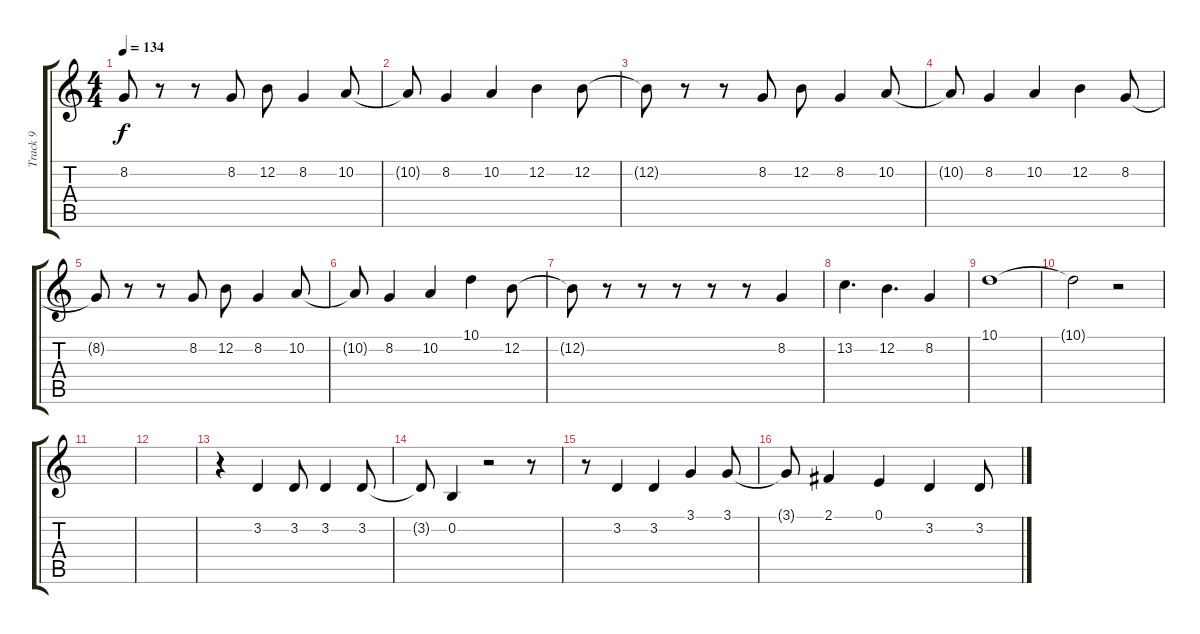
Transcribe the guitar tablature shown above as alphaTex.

\track ("Track 9" "Track 9") {instrument recorder}
\staff {score tabs}
\tuning (E4 B3 G3 D3 A2 E2) {hide}
\ts (4 4)
\tempo 134
\clef g2
\ks c
8.2{t}.8{dy f} r.8 r.8 8.2.8 12.2.8 8.2.4 10.2.8 |
10.2{t}.8 8.2.4 10.2.4 12.2.4 12.2.8 |
12.2{t}.8 r.8 r.8 8.2.8 12.2.8 8.2.4 10.2.8 |
10.2{t}.8 8.2.4 10.2.4 12.2.4 8.2.8 |
8.2{t}.8 r.8 r.8 8.2.8 12.2.8 8.2.4 10.2.8 |
10.2{t}.8 8.2.4 10.2.4 10.1.4 12.2.8 |
12.2{t}.8 r.8 r.8 r.8 r.8 r.8 8.2.4 |
13.2.4{d} 12.2.4{d} 8.2.4 |
10.1.1 |
10.1{t}.2 r.2 |
|
|
r.4 3.2.4 3.2.8 3.2.4 3.2.8 |
3.2{t}.8 0.2.4 r.2 r.8 |
r.8 3.2.4 3.2.4 3.1.4 3.1.8 |
3.1{t}.8 2.1.4 0.1.4 3.2.4 3.2.8
